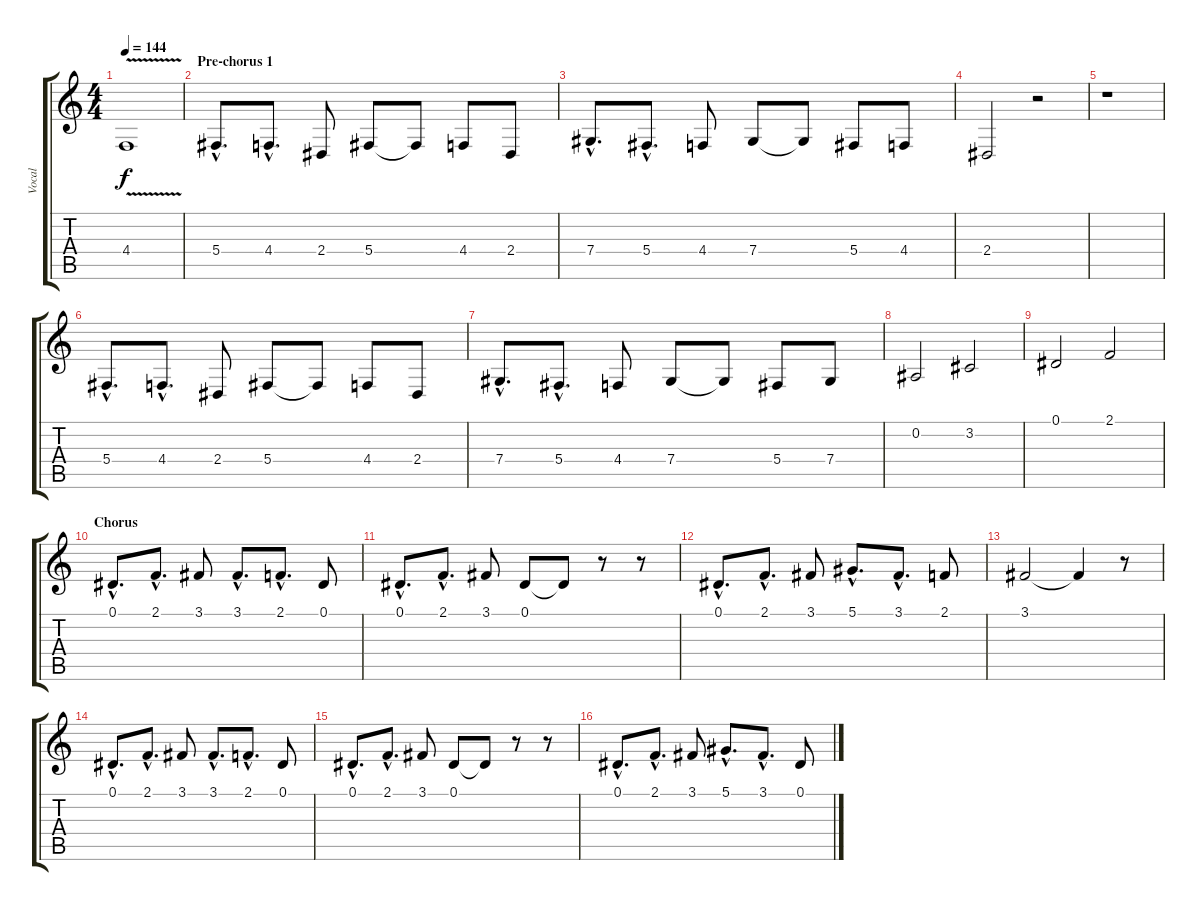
\track ("Vocal" "Vocal") {instrument tenorsax}
\staff {score tabs}
\tuning (Eb4 Bb3 Gb3 Db3 Ab2 Eb2) {hide}
\ts (4 4)
\tempo 144
\clef g2
\ks c
4.4{v}.1{dy f} |
\section ("" "Pre-chorus 1")
5.4{hac}.8{d} 4.4{hac}.8{d} 2.4.8 5.4.8 5.4{t}.8 4.4.8 2.4.8 |
7.4{hac}.8{d} 5.4{hac}.8{d} 4.4.8 7.4.8 7.4{t}.8 5.4.8 4.4.8 |
2.4.2 r.2 |
r.1 |
5.4{hac}.8{d} 4.4{hac}.8{d} 2.4.8 5.4.8 5.4{t}.8 4.4.8 2.4.8 |
7.4{hac}.8{d} 5.4{hac}.8{d} 4.4.8 7.4.8 7.4{t}.8 5.4.8 7.4.8 |
0.2.2 3.2.2 |
0.1.2 2.1.2 |
\section ("" "Chorus")
0.1{hac}.8{d} 2.1{hac}.8{d} 3.1.8 3.1{hac}.8{d} 2.1{hac}.8{d} 0.1.8 |
0.1{hac}.8{d} 2.1{hac}.8{d} 3.1.8 0.1.8 0.1{t}.8 r.8 r.8 |
0.1{hac}.8{d} 2.1{hac}.8{d} 3.1.8 5.1{hac}.8{d} 3.1{hac}.8{d} 2.1.8 |
3.1.2 3.1{t}.4 r.8 |
0.1{hac}.8{d} 2.1{hac}.8{d} 3.1.8 3.1{hac}.8{d} 2.1{hac}.8{d} 0.1.8 |
0.1{hac}.8{d} 2.1{hac}.8{d} 3.1.8 0.1.8 0.1{t}.8 r.8 r.8 |
0.1{hac}.8{d} 2.1{hac}.8{d} 3.1.8 5.1{hac}.8{d} 3.1{hac}.8{d} 0.1.8
